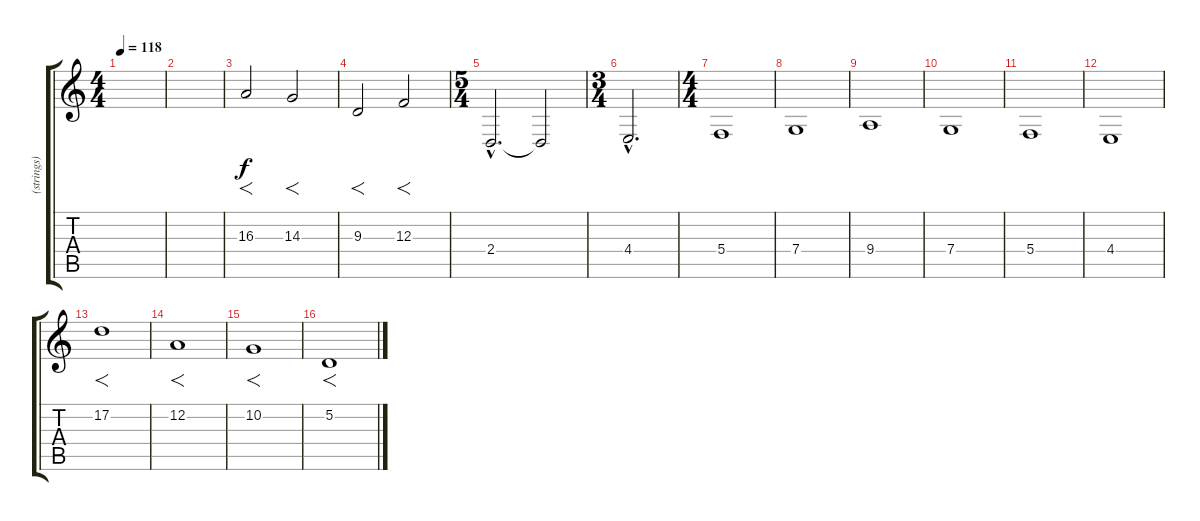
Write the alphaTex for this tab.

\track ("(strings)" "(strings)") {instrument choiraahs}
\staff {score tabs}
\tuning (D4 A3 F3 C3 G2 D2) {hide}
\ts (4 4)
\tempo 118
\clef g2
\ks c
|
|
16.3.2{f} 14.3.2{f} |
9.3.2{f} 12.3.2{f} |
\ts (5 4)
2.4{hac}.2{d} 2.4{t}.2 |
\ts (3 4)
4.4{hac}.2{d} |
\ts (4 4)
5.4.1 |
7.4.1 |
9.4.1 |
7.4.1 |
5.4.1 |
4.4.1 |
17.2.1{f instrument tremolostrings} |
12.2.1{f} |
10.2.1{f} |
5.2.1{f}
